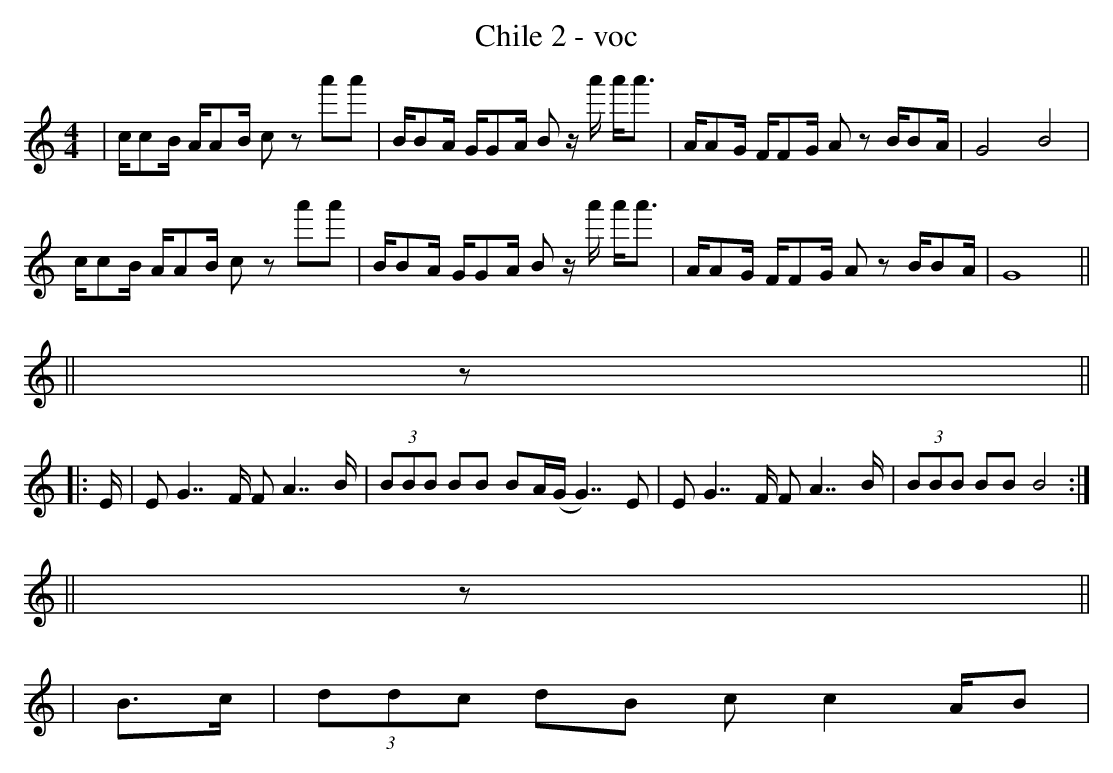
X:1
T:Chile 2 - voc
M:4/4
L:1/8
K:em
| c/cB/ A/AB/ cz a'a' | B/BA/ G/GA/ Bz/ a'/ a'/a'3/ | A/AG/ F/FG/ Az B/BA/ | G4 B4 |
c/cB/ A/AB/ cz a'a' | B/BA/ G/GA/ Bz/ a'/ a'/a'3/  | A/AG/ F/FG/ Az B/BA/ | G8 ||
|| z ||
|: E/| EG7/F/ FA7/B/ | (3 BBB BB BA/(G/ G7/)E | EG7/F/ FA7/B/ | (3 BBB BB B4 :|
|| z ||
| B>c | (3 ddc dB  cc2 A/B |
